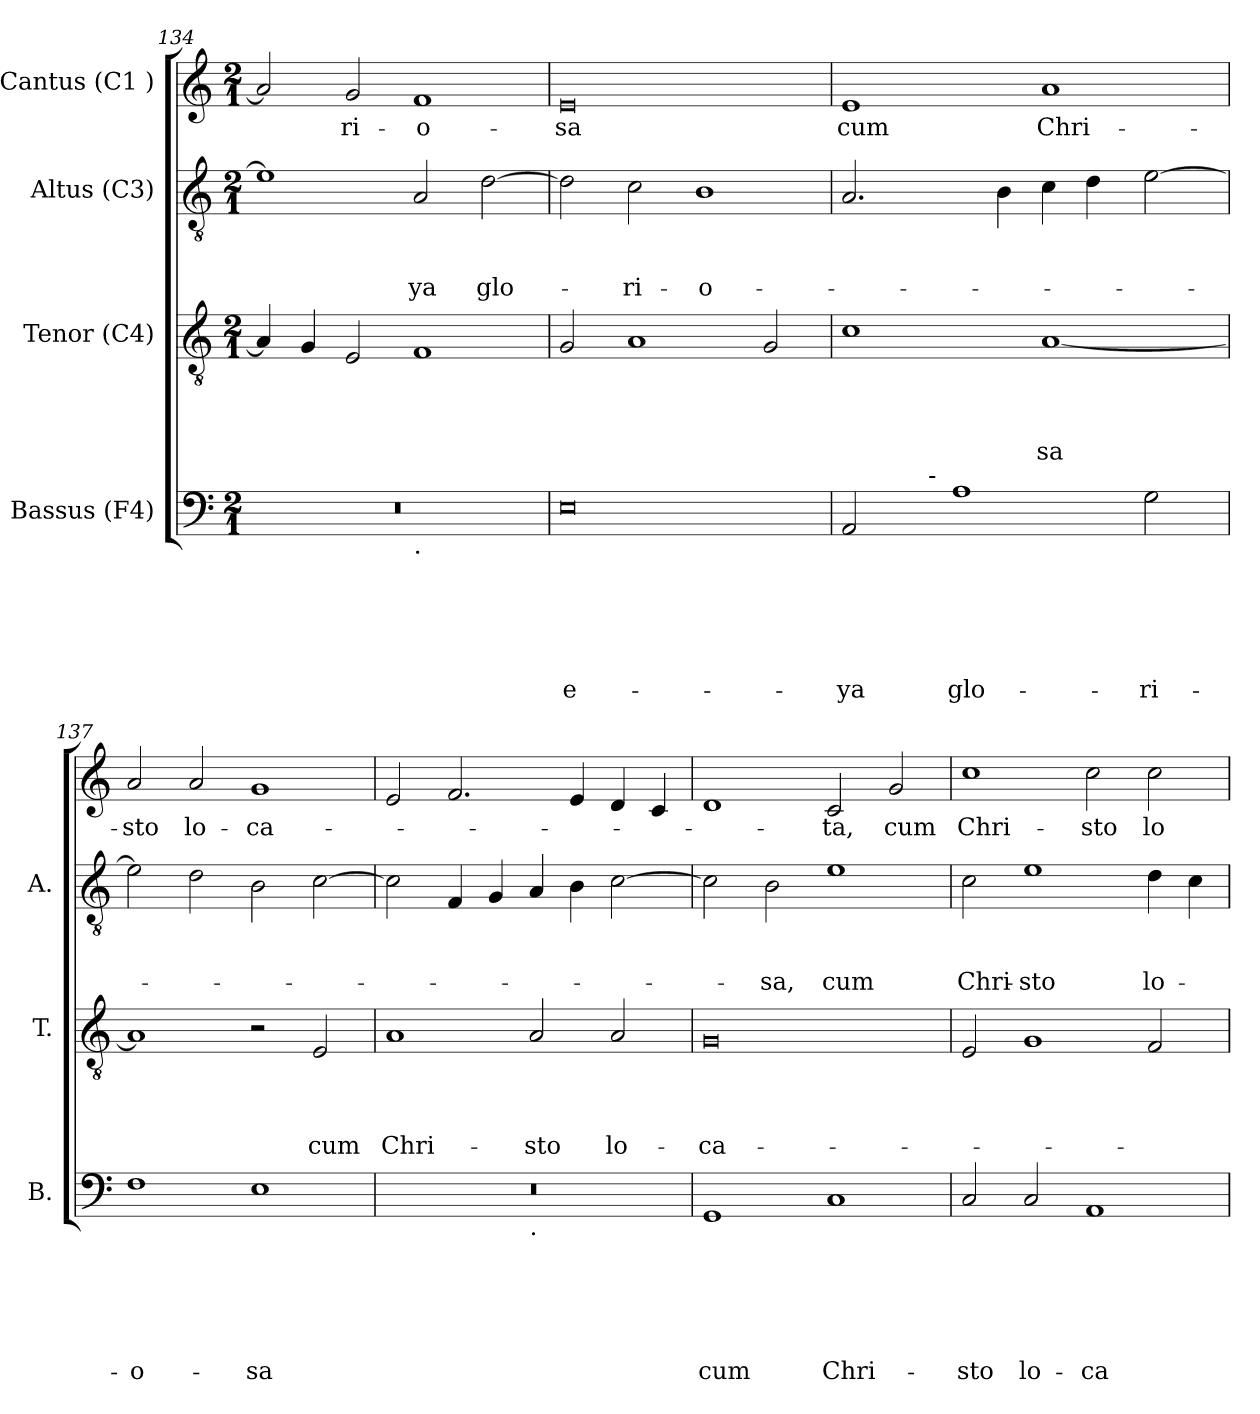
**kern	**text	**text	**text	**text	**text	**text	**kern	**text	**text	**text	**text	**kern	**text	**text	**text	**kern	**text
*part4	*part4	*part4	*part4	*part4	*part4	*part4	*part3	*part3	*part3	*part3	*part3	*part2	*part2	*part2	*part2	*part1	*part1
*staff4	*staff4	*staff4	*staff4	*staff4	*staff4	*staff4	*staff3	*staff3	*staff3	*staff3	*staff3	*staff2	*staff2	*staff2	*staff2	*staff1	*staff1
*I"Bassus (F4)	*	*	*	*	*	*	*I"Tenor (C4)	*	*	*	*	*I"Altus (C3)	*	*	*	*I"Cantus (C1 )	*
*I'B.	*	*	*	*	*	*	*I'T.	*	*	*	*	*I'A.	*	*	*	*	*
*clefF4	*	*	*	*	*	*	*clefGv2	*	*	*	*	*clefGv2	*	*	*	*clefG2	*
*k[]	*	*	*	*	*	*	*k[]	*	*	*	*	*k[]	*	*	*	*k[]	*
*C:	*	*	*	*	*	*	*C:	*	*	*	*	*C:	*	*	*	*C:	*
*M2/1	*	*	*	*	*	*	*M2/1	*	*	*	*	*M2/1	*	*	*	*M2/1	*
=134	=134	=134	=134	=134	=134	=134	=134	=134	=134	=134	=134	=134	=134	=134	=134	=134	=134
*^	*	*	*	*	*	*	*	*	*	*	*	*	*	*	*	*	*
0r	1ryy	.	.	.	.	.	.	4A/]	.	.	.	.	1e]	.	.	.	2a/]	.
.	.	.	.	.	.	.	.	4G/	.	.	.	.	.	.	.	.	.	.
!	!	!	!	!	!	!	!	!	!	!	!	!	!	!	!	!	!	!LO:LY:b
.	.	.	.	.	.	.	.	2E/	.	.	.	.	.	.	.	.	2g/	-ri-
!	!LO:TX:b:t=.	!	!	!	!	!	!	!	!	!	!	!	!	!	!	!	!	!
!	!	!	!	!	!	!	!	!	!	!	!	!	!	!	!	!LO:LY:b	!	!LO:LY:b:rj
.	1ryy	.	.	.	.	.	.	1F	.	.	.	.	2A/	.	.	-ya	1f	-o-
!	!	!	!	!	!	!	!	!	!	!	!	!	!	!	!	!LO:LY:b	!	!
.	.	.	.	.	.	.	.	.	.	.	.	.	[>2d\	.	.	glo-	.	.
=135	=135	=135	=135	=135	=135	=135	=135	=135	=135	=135	=135	=135	=135	=135	=135	=135	=135	=135
!	!	!	!	!	!	!	!LO:LY:b:rj	!	!	!	!	!	!	!	!	!	!	!LO:LY:b:rj
*v	*v	*	*	*	*	*	*	*	*	*	*	*	*	*	*	*	*	*
0E	.	.	.	.	.	e-	2G/	.	.	.	.	2d\]	.	.	.	0e	-sa
!	!	!	!	!	!	!	!	!	!	!	!	!	!	!	!LO:LY:b	!	!
.	.	.	.	.	.	.	1A	.	.	.	.	2c\	.	.	-ri-	.	.
!	!	!	!	!	!	!	!	!	!	!	!	!	!	!	!LO:LY:b:rj	!	!
.	.	.	.	.	.	.	.	.	.	.	.	1B	.	.	-o-	.	.
.	.	.	.	.	.	.	2G/	.	.	.	.	.	.	.	.	.	.
!!LO:LB:g=z
=136	=136	=136	=136	=136	=136	=136	=136	=136	=136	=136	=136	=136	=136	=136	=136	=136	=136
!	!	!	!	!	!	!LO:LY:b	!	!	!	!	!	!	!	!	!	!	!LO:LY:b
*^	*	*	*	*	*	*	*	*	*	*	*	*	*	*	*	*	*
2AA/	4ryy	.	.	.	.	.	-ya	1c	.	.	.	.	2.A/	.	.	.	1e	cum
.	8ryy	.	.	.	.	.	.	.	.	.	.	.	.	.	.	.	.	.
.	32ryy	.	.	.	.	.	.	.	.	.	.	.	.	.	.	.	.	.
!	!LO:TX:a:t=-	!	!	!	!	!	!	!	!	!	!	!	!	!	!	!	!	!
.	1ryy	.	.	.	.	.	.	.	.	.	.	.	.	.	.	.	.	.
!	!	!	!	!	!	!	!LO:LY:b	!	!	!	!	!	!	!	!	!	!	!
1A	.	.	.	.	.	.	glo-	.	.	.	.	.	.	.	.	.	.	.
.	.	.	.	.	.	.	.	.	.	.	.	.	4B\	.	.	.	.	.
!	!	!	!	!	!	!	!	!	!	!	!	!LO:LY:b:rj	!	!	!	!	!	!LO:LY:b
.	.	.	.	.	.	.	.	[<1A	.	.	.	-sa	4c\	.	.	.	1a	Chri-
.	.	.	.	.	.	.	.	.	.	.	.	.	4d\	.	.	.	.	.
.	2ryy	.	.	.	.	.	.	.	.	.	.	.	.	.	.	.	.	.
!	!	!	!	!	!	!	!LO:LY:b	!	!	!	!	!	!	!	!	!	!	!
2G\	.	.	.	.	.	.	-ri-	.	.	.	.	.	[>2e\	.	.	.	.	.
.	16.ryy	.	.	.	.	.	.	.	.	.	.	.	.	.	.	.	.	.
=137	=137	=137	=137	=137	=137	=137	=137	=137	=137	=137	=137	=137	=137	=137	=137	=137	=137	=137
!	!	!	!	!	!	!	!LO:LY:b:rj	!	!	!	!	!	!	!	!	!	!	!LO:LY:b
*v	*v	*	*	*	*	*	*	*	*	*	*	*	*	*	*	*	*	*
1F	.	.	.	.	.	-o-	1A]	.	.	.	.	2e\]	.	.	.	2a/	-sto
!	!	!	!	!	!	!	!	!	!	!	!	!	!	!	!	!	!LO:LY:b
.	.	.	.	.	.	.	.	.	.	.	.	2d\	.	.	.	2a/	lo-
!	!	!	!	!	!	!LO:LY:b	!	!	!	!	!	!	!	!	!	!	!LO:LY:b
1E	.	.	.	.	.	-sa	2r	.	.	.	.	2B\	.	.	.	1g	-ca-
!	!	!	!	!	!	!	!	!	!	!	!LO:LY:b	!	!	!	!	!	!
.	.	.	.	.	.	.	2E/	.	.	.	cum	[>2c\	.	.	.	.	.
=138	=138	=138	=138	=138	=138	=138	=138	=138	=138	=138	=138	=138	=138	=138	=138	=138	=138
!	!	!	!	!	!	!	!	!	!	!	!LO:LY:b	!	!	!	!	!	!
*^	*	*	*	*	*	*	*	*	*	*	*	*	*	*	*	*	*
0r	1ryy	.	.	.	.	.	.	1A	.	.	.	Chri-	2c\]	.	.	.	2e/	.
.	.	.	.	.	.	.	.	.	.	.	.	.	4F/	.	.	.	2.f/	.
.	.	.	.	.	.	.	.	.	.	.	.	.	4G/	.	.	.	.	.
!	!LO:TX:b:t=.	!	!	!	!	!	!	!	!	!	!	!	!	!	!	!	!	!
!	!	!	!	!	!	!	!	!	!	!	!	!LO:LY:b	!	!	!	!	!	!
.	1ryy	.	.	.	.	.	.	2A/	.	.	.	-sto	4A/	.	.	.	.	.
.	.	.	.	.	.	.	.	.	.	.	.	.	4B\	.	.	.	4e/	.
!	!	!	!	!	!	!	!	!	!	!	!	!LO:LY:b:rj	!	!	!	!	!	!
.	.	.	.	.	.	.	.	2A/	.	.	.	lo-	[>2c\	.	.	.	4d/	.
.	.	.	.	.	.	.	.	.	.	.	.	.	.	.	.	.	4c/	.
=139	=139	=139	=139	=139	=139	=139	=139	=139	=139	=139	=139	=139	=139	=139	=139	=139	=139	=139
!	!	!	!	!	!	!	!LO:LY:b	!	!	!	!	!LO:LY:b:rj	!	!	!	!	!	!
*v	*v	*	*	*	*	*	*	*	*	*	*	*	*	*	*	*	*	*
1GG	.	.	.	.	.	cum	0G	.	.	.	-ca-	2c\]	.	.	.	1d	.
!	!	!	!	!	!	!	!	!	!	!	!	!	!	!	!LO:LY:b	!	!
.	.	.	.	.	.	.	.	.	.	.	.	2B\	.	.	-sa,	.	.
!	!	!	!	!	!	!LO:LY:b	!	!	!	!	!	!	!	!	!LO:LY:b	!	!LO:LY:b
1C	.	.	.	.	.	Chri-	.	.	.	.	.	1e	.	.	cum	2c/	-ta,
!	!	!	!	!	!	!	!	!	!	!	!	!	!	!	!	!	!LO:LY:b
.	.	.	.	.	.	.	.	.	.	.	.	.	.	.	.	2g/	cum
=140	=140	=140	=140	=140	=140	=140	=140	=140	=140	=140	=140	=140	=140	=140	=140	=140	=140
!	!	!	!	!	!	!LO:LY:b	!	!	!	!	!	!	!	!	!LO:LY:b	!	!LO:LY:b
2C/	.	.	.	.	.	-sto	2E/	.	.	.	.	2c\	.	.	Chri-	1cc	Chri-
!	!	!	!	!	!	!LO:LY:b	!	!	!	!	!	!	!	!	!LO:LY:b	!	!
2C/	.	.	.	.	.	lo-	1G	.	.	.	.	1e	.	.	-sto	.	.
!	!	!	!	!	!	!LO:LY:b	!	!	!	!	!	!	!	!	!	!	!LO:LY:b
1AA	.	.	.	.	.	-ca-	.	.	.	.	.	.	.	.	.	2cc\	-sto
!	!	!	!	!	!	!	!	!	!	!	!	!	!	!	!LO:LY:b	!	!LO:LY:b
.	.	.	.	.	.	.	2F/	.	.	.	.	4d\	.	.	lo-	2cc\	lo-
.	.	.	.	.	.	.	.	.	.	.	.	4c\	.	.	.	.	.
=	=	=	=	=	=	=	=	=	=	=	=	=	=	=	=	=	=
*-	*-	*-	*-	*-	*-	*-	*-	*-	*-	*-	*-	*-	*-	*-	*-	*-	*-
